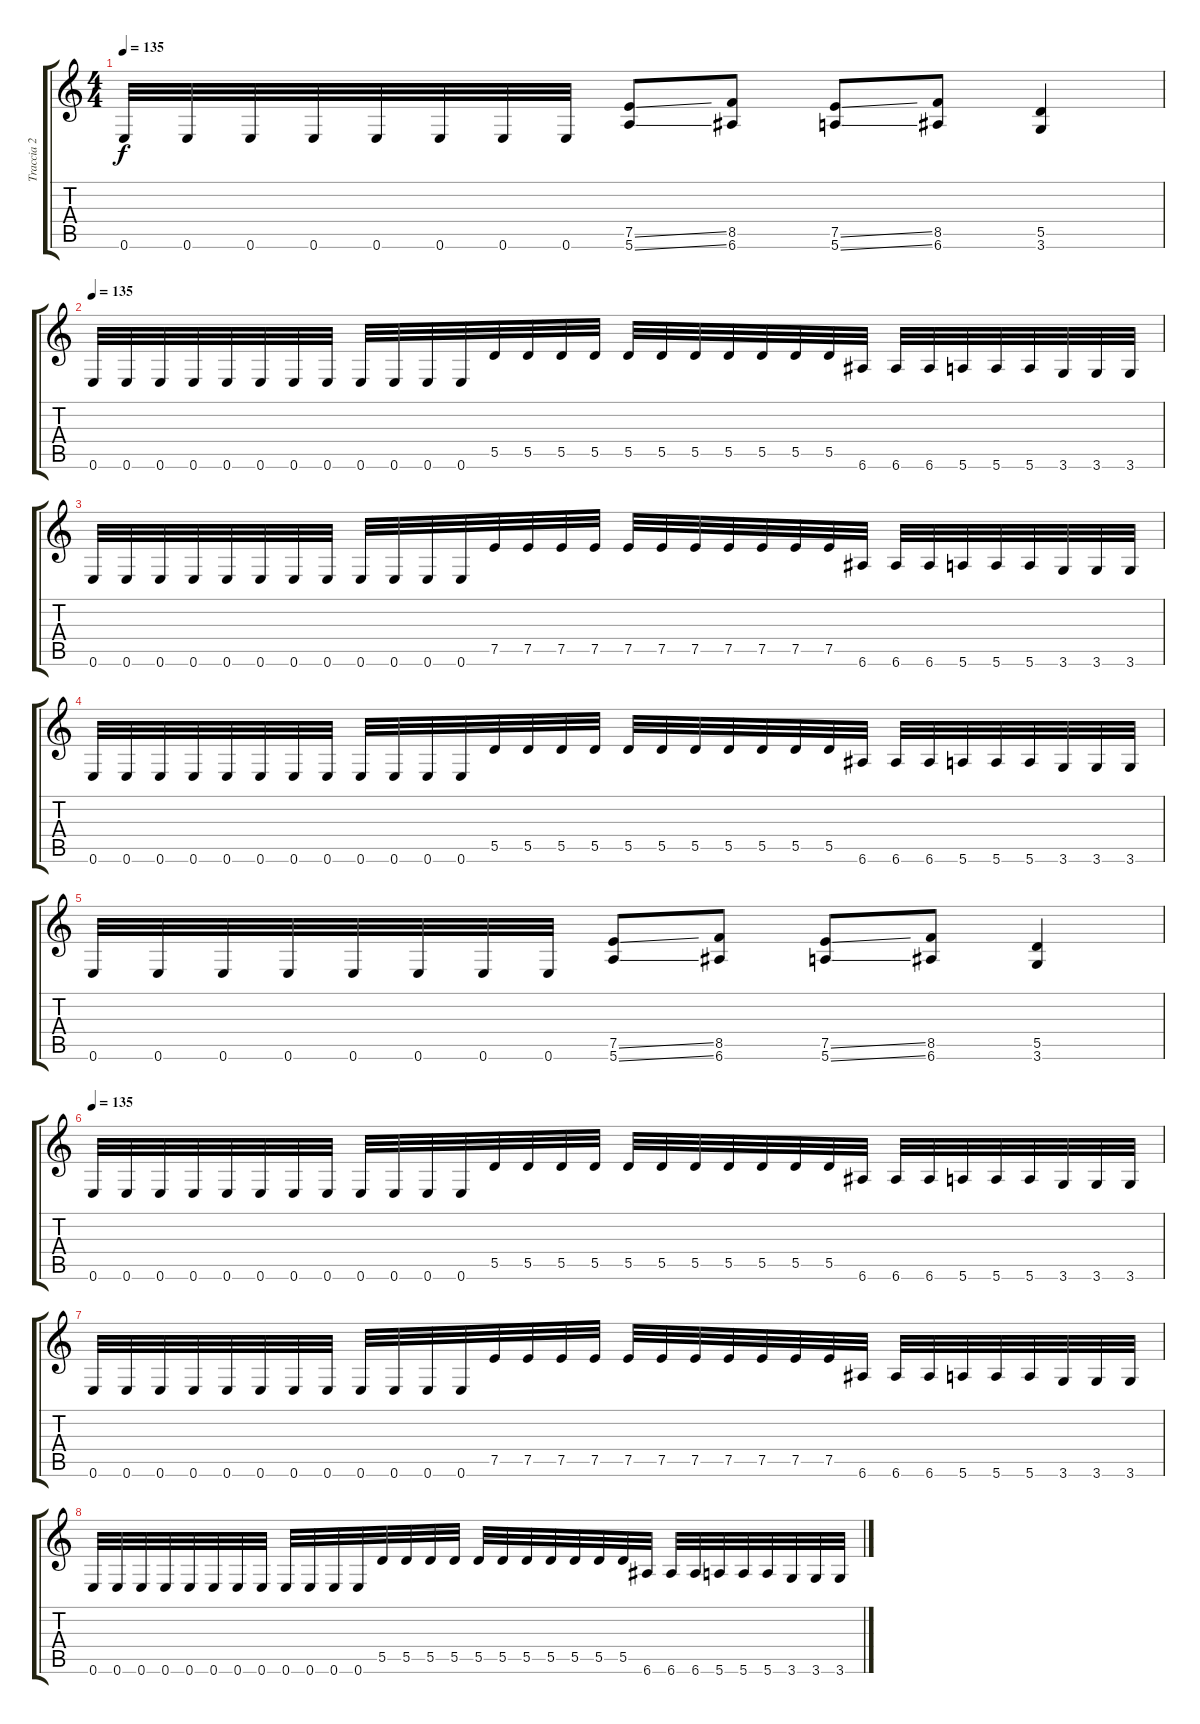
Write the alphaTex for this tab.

\track ("Traccia 2" "Traccia 2") {instrument distortionguitar}
\staff {score tabs}
\tuning (E4 B3 G3 D3 A2 E2) {hide}
\ts (4 4)
\tempo 135
\clef g2
\ks c
0.6.32{dy f} 0.6.32 0.6.32 0.6.32 0.6.32 0.6.32 0.6.32 0.6.32 (7.5{ss} 5.6{ss}).8 (8.5 6.6).8 (7.5{ss} 5.6{ss}).8 (8.5 6.6).8 (5.5 3.6).4 |
\tempo 135
0.6.32 0.6.32 0.6.32 0.6.32 0.6.32 0.6.32 0.6.32 0.6.32 0.6.32 0.6.32 0.6.32 0.6.32 5.5.32 5.5.32 5.5.32 5.5.32 5.5.32 5.5.32 5.5.32 5.5.32 5.5.32 5.5.32 5.5.32 6.6.32 6.6.32 6.6.32 5.6.32 5.6.32 5.6.32 3.6.32 3.6.32 3.6.32 |
0.6.32 0.6.32 0.6.32 0.6.32 0.6.32 0.6.32 0.6.32 0.6.32 0.6.32 0.6.32 0.6.32 0.6.32 7.5.32 7.5.32 7.5.32 7.5.32 7.5.32 7.5.32 7.5.32 7.5.32 7.5.32 7.5.32 7.5.32 6.6.32 6.6.32 6.6.32 5.6.32 5.6.32 5.6.32 3.6.32 3.6.32 3.6.32 |
0.6.32 0.6.32 0.6.32 0.6.32 0.6.32 0.6.32 0.6.32 0.6.32 0.6.32 0.6.32 0.6.32 0.6.32 5.5.32 5.5.32 5.5.32 5.5.32 5.5.32 5.5.32 5.5.32 5.5.32 5.5.32 5.5.32 5.5.32 6.6.32 6.6.32 6.6.32 5.6.32 5.6.32 5.6.32 3.6.32 3.6.32 3.6.32 |
0.6.32 0.6.32 0.6.32 0.6.32 0.6.32 0.6.32 0.6.32 0.6.32 (7.5{ss} 5.6{ss}).8 (8.5 6.6).8 (7.5{ss} 5.6{ss}).8 (8.5 6.6).8 (5.5 3.6).4 |
\tempo 135
0.6.32 0.6.32 0.6.32 0.6.32 0.6.32 0.6.32 0.6.32 0.6.32 0.6.32 0.6.32 0.6.32 0.6.32 5.5.32 5.5.32 5.5.32 5.5.32 5.5.32 5.5.32 5.5.32 5.5.32 5.5.32 5.5.32 5.5.32 6.6.32 6.6.32 6.6.32 5.6.32 5.6.32 5.6.32 3.6.32 3.6.32 3.6.32 |
0.6.32 0.6.32 0.6.32 0.6.32 0.6.32 0.6.32 0.6.32 0.6.32 0.6.32 0.6.32 0.6.32 0.6.32 7.5.32 7.5.32 7.5.32 7.5.32 7.5.32 7.5.32 7.5.32 7.5.32 7.5.32 7.5.32 7.5.32 6.6.32 6.6.32 6.6.32 5.6.32 5.6.32 5.6.32 3.6.32 3.6.32 3.6.32 |
0.6.32 0.6.32 0.6.32 0.6.32 0.6.32 0.6.32 0.6.32 0.6.32 0.6.32 0.6.32 0.6.32 0.6.32 5.5.32 5.5.32 5.5.32 5.5.32 5.5.32 5.5.32 5.5.32 5.5.32 5.5.32 5.5.32 5.5.32 6.6.32 6.6.32 6.6.32 5.6.32 5.6.32 5.6.32 3.6.32 3.6.32 3.6.32
